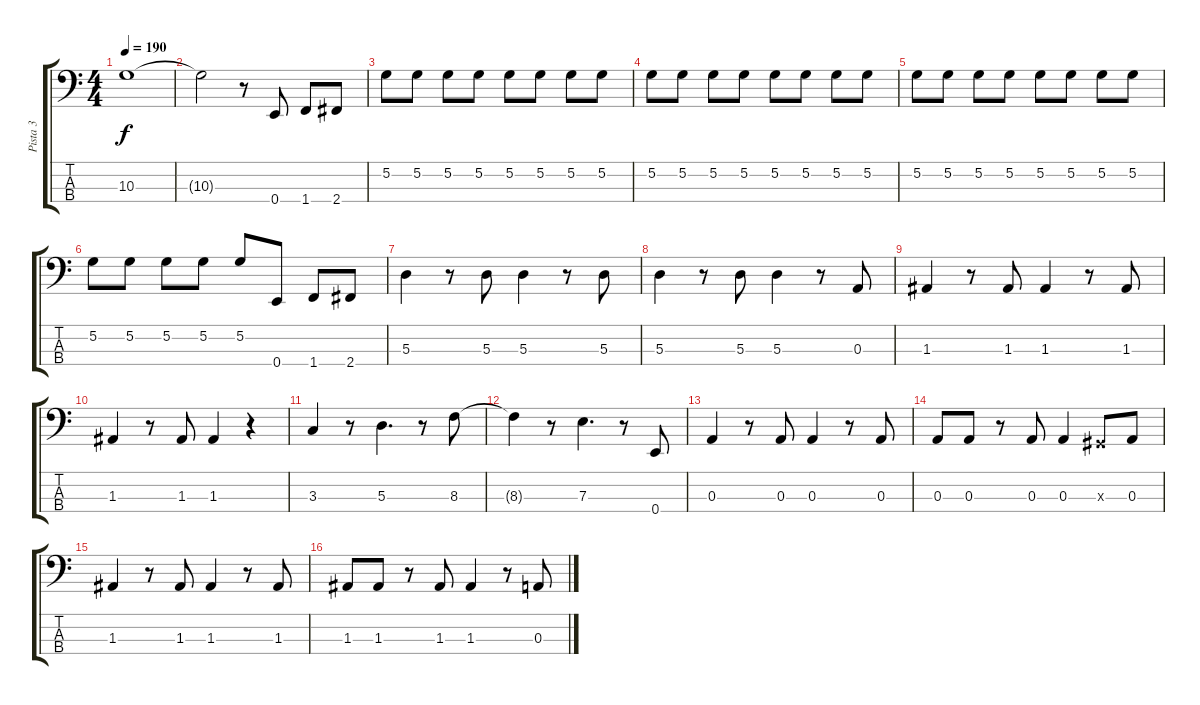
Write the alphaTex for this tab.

\track ("Pista 3" "Pista 3") {instrument electricbasspick}
\staff {score tabs}
\tuning (G2 D2 A1 E1) {hide}
\ts (4 4)
\tempo 190
\clef f4
\ks c
10.3.1{dy f} |
10.3{t}.2 r.8 0.4.8 1.4.8 2.4.8 |
5.2.8 5.2.8 5.2.8 5.2.8 5.2.8 5.2.8 5.2.8 5.2.8 |
5.2.8 5.2.8 5.2.8 5.2.8 5.2.8 5.2.8 5.2.8 5.2.8 |
5.2.8 5.2.8 5.2.8 5.2.8 5.2.8 5.2.8 5.2.8 5.2.8 |
5.2.8 5.2.8 5.2.8 5.2.8 5.2.8 0.4.8 1.4.8 2.4.8 |
5.3.4 r.8 5.3.8 5.3.4 r.8 5.3.8 |
5.3.4 r.8 5.3.8 5.3.4 r.8 0.3.8 |
1.3.4 r.8 1.3.8 1.3.4 r.8 1.3.8 |
1.3.4 r.8 1.3.8 1.3.4 r.4 |
3.3.4 r.8 5.3.4{d} r.8 8.3.8 |
8.3{t}.4 r.8 7.3.4{d} r.8 0.4.8 |
0.3.4 r.8 0.3.8 0.3.4 r.8 0.3.8 |
0.3.8 0.3.8 r.8 0.3.8 0.3.4 -1.3{x}.8 0.3.8 |
1.3.4 r.8 1.3.8 1.3.4 r.8 1.3.8 |
1.3.8 1.3.8 r.8 1.3.8 1.3.4 r.8 0.3.8
